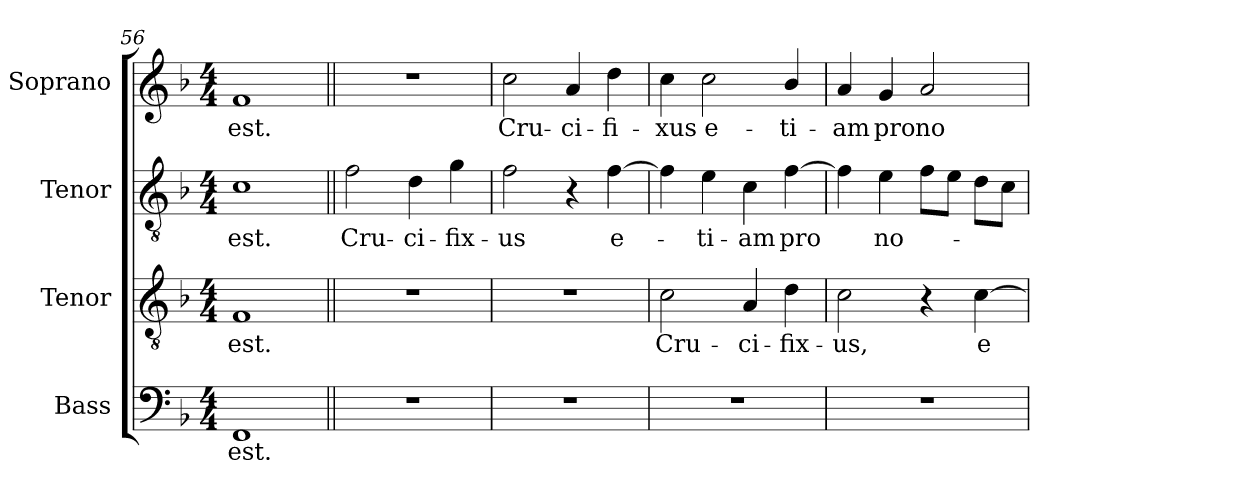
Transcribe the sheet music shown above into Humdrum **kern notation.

**kern	**text	**kern	**text	**kern	**text	**kern	**text
*part4	*part4	*part3	*part3	*part2	*part2	*part1	*part1
*staff4	*staff4	*staff3	*staff3	*staff2	*staff2	*staff1	*staff1
*I"Bass	*	*I"Tenor	*	*I"Tenor	*	*I"Soprano	*
*I'B.	*	*I'T.	*	*I'T.	*	*I'S.	*
*clefF4	*	*clefGv2	*	*clefGv2	*	*clefG2	*
*	*	*ITrd7c12	*	*ITrd7c12	*	*	*
*k[b-]	*	*k[b-]	*	*k[b-]	*	*k[b-]	*
*F:	*	*F:	*	*F:	*	*F:	*
*M4/4	*	*M4/4	*	*M4/4	*	*M4/4	*
=56	=56	=56	=56	=56	=56	=56	=56
!	!LO:LY:b:color=#000000	!	!	!	!	!	!
!	!	!	!LO:LY:b:color=#000000	!	!	!	!
!	!	!	!	!	!LO:LY:b:color=#000000	!	!
!	!	!	!	!	!	!	!LO:LY:b:color=#000000
1FFi	est.	1FFi	est.	1Ci	est.	1fi	est.
!!LO:PB:g=z
=57||	=57||	=57||	=57||	=57||	=57||	=57||	=57||
!	!	!	!	!	!LO:LY:b:color=#000000	!	!
1r	.	1r	.	2Fi\	Cru-	1r	.
!	!	!	!	!	!LO:LY:b:color=#000000	!	!
.	.	.	.	4Di\	-ci-	.	.
!	!	!	!	!	!LO:LY:b:color=#000000	!	!
.	.	.	.	4Gi\	-fix-	.	.
=58	=58	=58	=58	=58	=58	=58	=58
!	!	!	!	!	!LO:LY:b:color=#000000	!	!
!	!	!	!	!	!	!	!LO:LY:b:color=#000000
1r	.	1r	.	2Fi\	-us	2cci\	Cru-
!	!	!	!	!	!	!	!LO:LY:b:color=#000000
.	.	.	.	4r	.	4ai/	-ci-
!	!	!	!	!	!LO:LY:b:color=#000000	!	!
!	!	!	!	!	!	!	!LO:LY:b:color=#000000
.	.	.	.	[4Fi\	e-	4ddi\	-fi-
=59	=59	=59	=59	=59	=59	=59	=59
!	!	!	!LO:LY:b:color=#000000	!	!	!	!
!	!	!	!	!	!	!	!LO:LY:b:color=#000000
1r	.	2Ci\	Cru-	4Fi\]	.	4cci\	-xus
!	!	!	!	!	!LO:LY:b:color=#000000	!	!
!	!	!	!	!	!	!	!LO:LY:b:color=#000000
.	.	.	.	4Ei\	-ti-	2cci\	e-
!	!	!	!LO:LY:b:color=#000000	!	!	!	!
!	!	!	!	!	!LO:LY:b:color=#000000	!	!
.	.	4AAi/	-ci-	4Ci\	-am	.	.
!	!	!	!LO:LY:b:color=#000000	!	!	!	!
!	!	!	!	!	!LO:LY:b:color=#000000	!	!
!	!	!	!	!	!	!	!LO:LY:b:color=#000000
.	.	4Di\	-fix-	[4Fi\	pro	4b-i/	-ti-
=60	=60	=60	=60	=60	=60	=60	=60
!	!	!	!LO:LY:b:color=#000000	!	!	!	!
!	!	!	!	!	!	!	!LO:LY:b:color=#000000
1r	.	2Ci\	-us,	4Fi\]	.	4ai/	-am
!	!	!	!	!	!LO:LY:b:color=#000000	!	!
!	!	!	!	!	!	!	!LO:LY:b:color=#000000
.	.	.	.	4Ei\	no-	4gi/	pro
!	!	!	!	!	!	!	!LO:LY:b:color=#000000
.	.	4r	.	8Fi\L	.	2ai/	no-
.	.	.	.	8Ei\J	.	.	.
!	!	!	!LO:LY:b:color=#000000	!	!	!	!
.	.	[4Ci\	e-	8Di\L	.	.	.
.	.	.	.	8Ci\J	.	.	.
=	=	=	=	=	=	=	=
*-	*-	*-	*-	*-	*-	*-	*-
